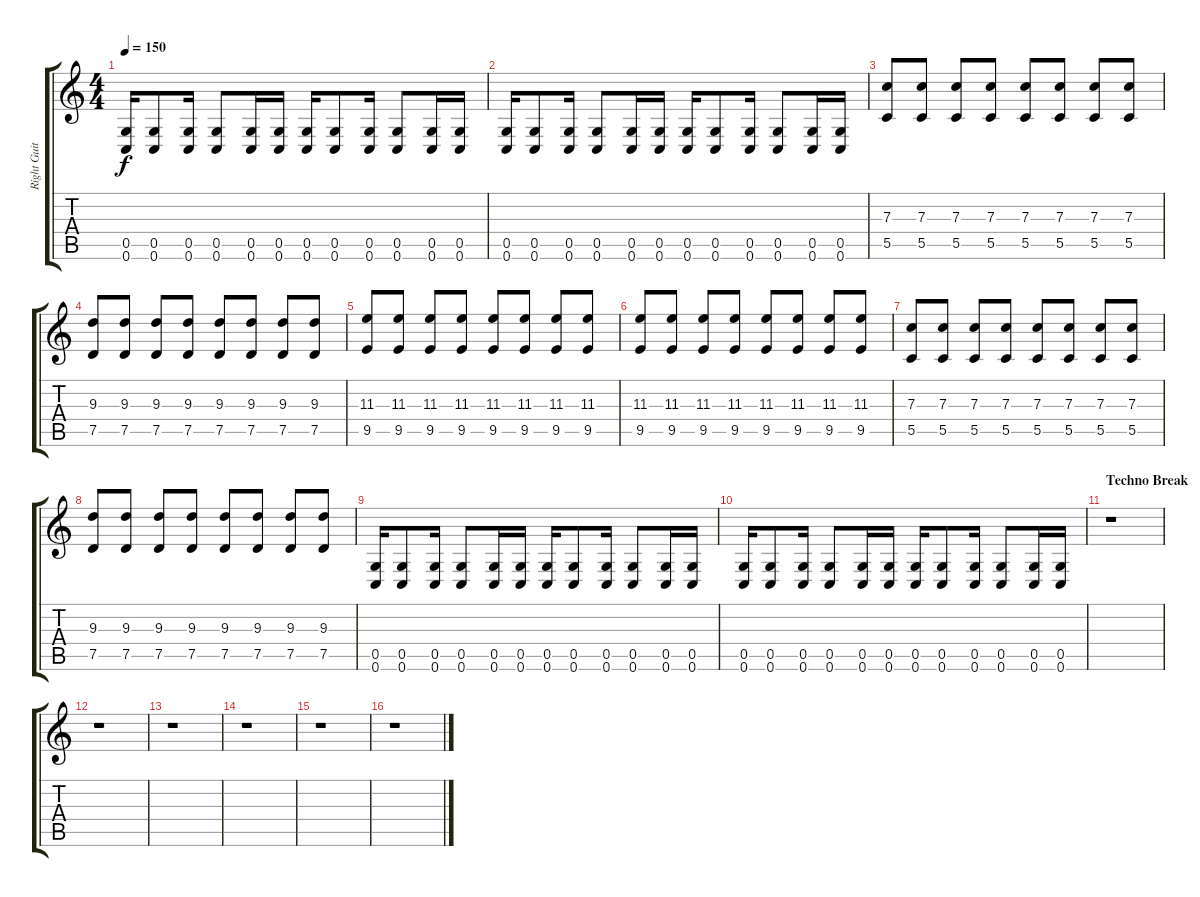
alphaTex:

\track ("Right Guitar" "Right Guit") {instrument distortionguitar}
\staff {score tabs}
\tuning (D4 A3 F3 C3 G2 C2) {hide}
\ts (4 4)
\tempo 150
\clef g2
\ks c
(0.5 0.6).16{dy f} (0.5 0.6).8 (0.5 0.6).16 (0.5 0.6).8 (0.5 0.6).16 (0.5 0.6).16 (0.5 0.6).16 (0.5 0.6).8 (0.5 0.6).16 (0.5 0.6).8 (0.5 0.6).16 (0.5 0.6).16 |
(0.5 0.6).16 (0.5 0.6).8 (0.5 0.6).16 (0.5 0.6).8 (0.5 0.6).16 (0.5 0.6).16 (0.5 0.6).16 (0.5 0.6).8 (0.5 0.6).16 (0.5 0.6).8 (0.5 0.6).16 (0.5 0.6).16 |
(7.3 5.5).8 (7.3 5.5).8 (7.3 5.5).8 (7.3 5.5).8 (7.3 5.5).8 (7.3 5.5).8 (7.3 5.5).8 (7.3 5.5).8 |
(9.3 7.5).8 (9.3 7.5).8 (9.3 7.5).8 (9.3 7.5).8 (9.3 7.5).8 (9.3 7.5).8 (9.3 7.5).8 (9.3 7.5).8 |
(11.3 9.5).8 (11.3 9.5).8 (11.3 9.5).8 (11.3 9.5).8 (11.3 9.5).8 (11.3 9.5).8 (11.3 9.5).8 (11.3 9.5).8 |
(11.3 9.5).8 (11.3 9.5).8 (11.3 9.5).8 (11.3 9.5).8 (11.3 9.5).8 (11.3 9.5).8 (11.3 9.5).8 (11.3 9.5).8 |
(7.3 5.5).8 (7.3 5.5).8 (7.3 5.5).8 (7.3 5.5).8 (7.3 5.5).8 (7.3 5.5).8 (7.3 5.5).8 (7.3 5.5).8 |
(9.3 7.5).8 (9.3 7.5).8 (9.3 7.5).8 (9.3 7.5).8 (9.3 7.5).8 (9.3 7.5).8 (9.3 7.5).8 (9.3 7.5).8 |
(0.5 0.6).16 (0.5 0.6).8 (0.5 0.6).16 (0.5 0.6).8 (0.5 0.6).16 (0.5 0.6).16 (0.5 0.6).16 (0.5 0.6).8 (0.5 0.6).16 (0.5 0.6).8 (0.5 0.6).16 (0.5 0.6).16 |
(0.5 0.6).16 (0.5 0.6).8 (0.5 0.6).16 (0.5 0.6).8 (0.5 0.6).16 (0.5 0.6).16 (0.5 0.6).16 (0.5 0.6).8 (0.5 0.6).16 (0.5 0.6).8 (0.5 0.6).16 (0.5 0.6).16 |
\section ("" "Techno Break")
r.1 |
r.1 |
r.1 |
r.1 |
r.1 |
r.1
